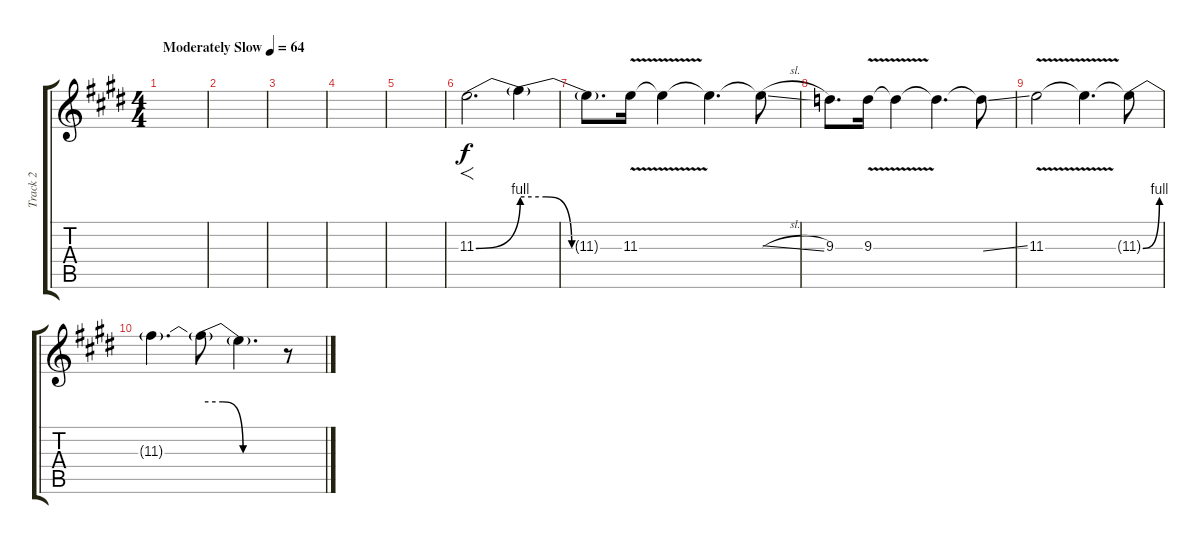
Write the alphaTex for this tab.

\track ("Track 2" "Track 2") {instrument distortionguitar}
\staff {score tabs}
\tuning (D4 A3 F3 C3 G2 D2) {hide}
\ts (4 4)
\tempo (64 "Moderately Slow")
\clef g2
\ks e
|
|
|
|
|
11.3{be (bend 0 0 60 4)}.2{f d} 11.3{be (custom 0 4 15 4 30 0 60 0) t}.4 |
11.3{t}.8{d} 11.3{v}.16 11.3{t}.4 11.3{t}.4{d} 11.3{sl t}.8 |
9.3.8{d} 9.3{v}.16 9.3{t}.4 9.3{t}.4{d} 9.3{ss t}.8 |
11.3{v}.2 11.3{t}.4{d} 11.3{be (bend 0 0 60 4) t}.8 |
11.3{t}.4{d} 11.3{be (custom 0 4 15 4 30 0 60 0) t}.8 11.3{t}.4{d} r.8
